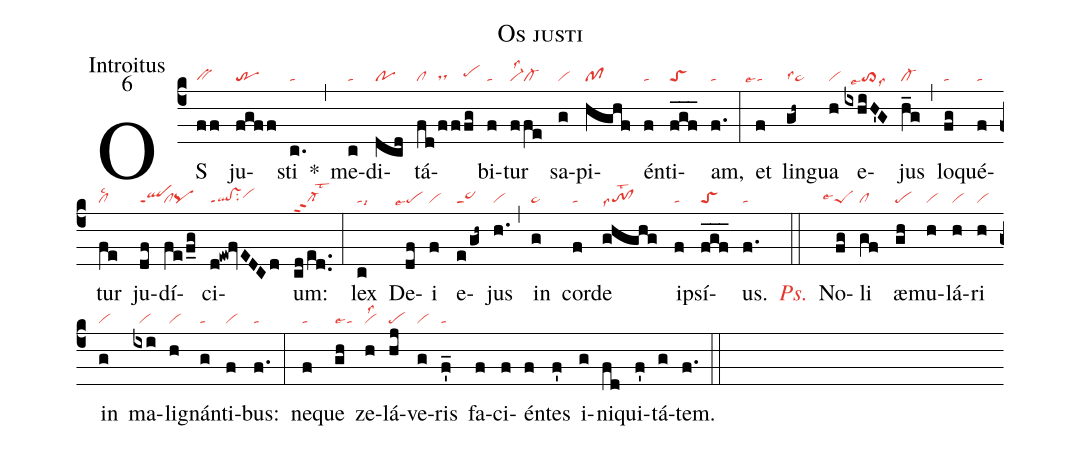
name: Os justi;
office-part: Introitus;
mode: 6;
nabc-lines: 1;
%%
(c4)
OS(ff|bv) ju(fgff|tr)sti(c.|ta) *(,)
me(c|ta)di(dcd|po)tá(fd|cl|/ff|dshg|fg|pehh)bi(f|ta)tur(ffe|vi-lss2cl-) sa(g|vi)pi(hghf|pf)én(f|ta)ti(fgf___|toS)am,(f.|ta) (:)
et(f|```talse4) lin(gh~|ta>lss1)gua(h|vi) e(ixhiH'G|//to>lse7lss9)jus(h_g|cl-) (,)
lo(fg|ta)qué(f|ta)tur(fe|cllsc2) ju(df|qlppt1)dí(fe/f_g|clpq)ci(d!ew!fvEDCd|ql!vsppt1su2vihh)um:(cd/ed..|cl-ppt2lst2) (:)
lex(c|talsi9) De(df|```pelse7)i(f|vi) e(e/gh~|pe>2)jus(h.|vi) (,)
in(g|ta>) cor(f|ta)de(ghghg|to!cllss7lst2) i(f|ta)psí(fgf___|toS)us.(f.|ta) <i><c>Ps.</c></i>(::)
No(fg|````peSlse4)li(gf|cl) æ(gh|pe)mu(h|vi)lá(h|vi)ri(h|vi) in(g|vi) ma(ixi|//vi)li(h|vi)gnán(g|ta)ti(f|vi)bus:(f.|ta) (:)
ne(f|ta)que(gh|talse1) ze(h|vilss2)lá(hj|pe)ve(g|vi)ris(f_'|ta) fa(f)ci(f)én(f)tes(f') i(g)ni(fd)qui(f')tá(g)tem.(f.) (::)
